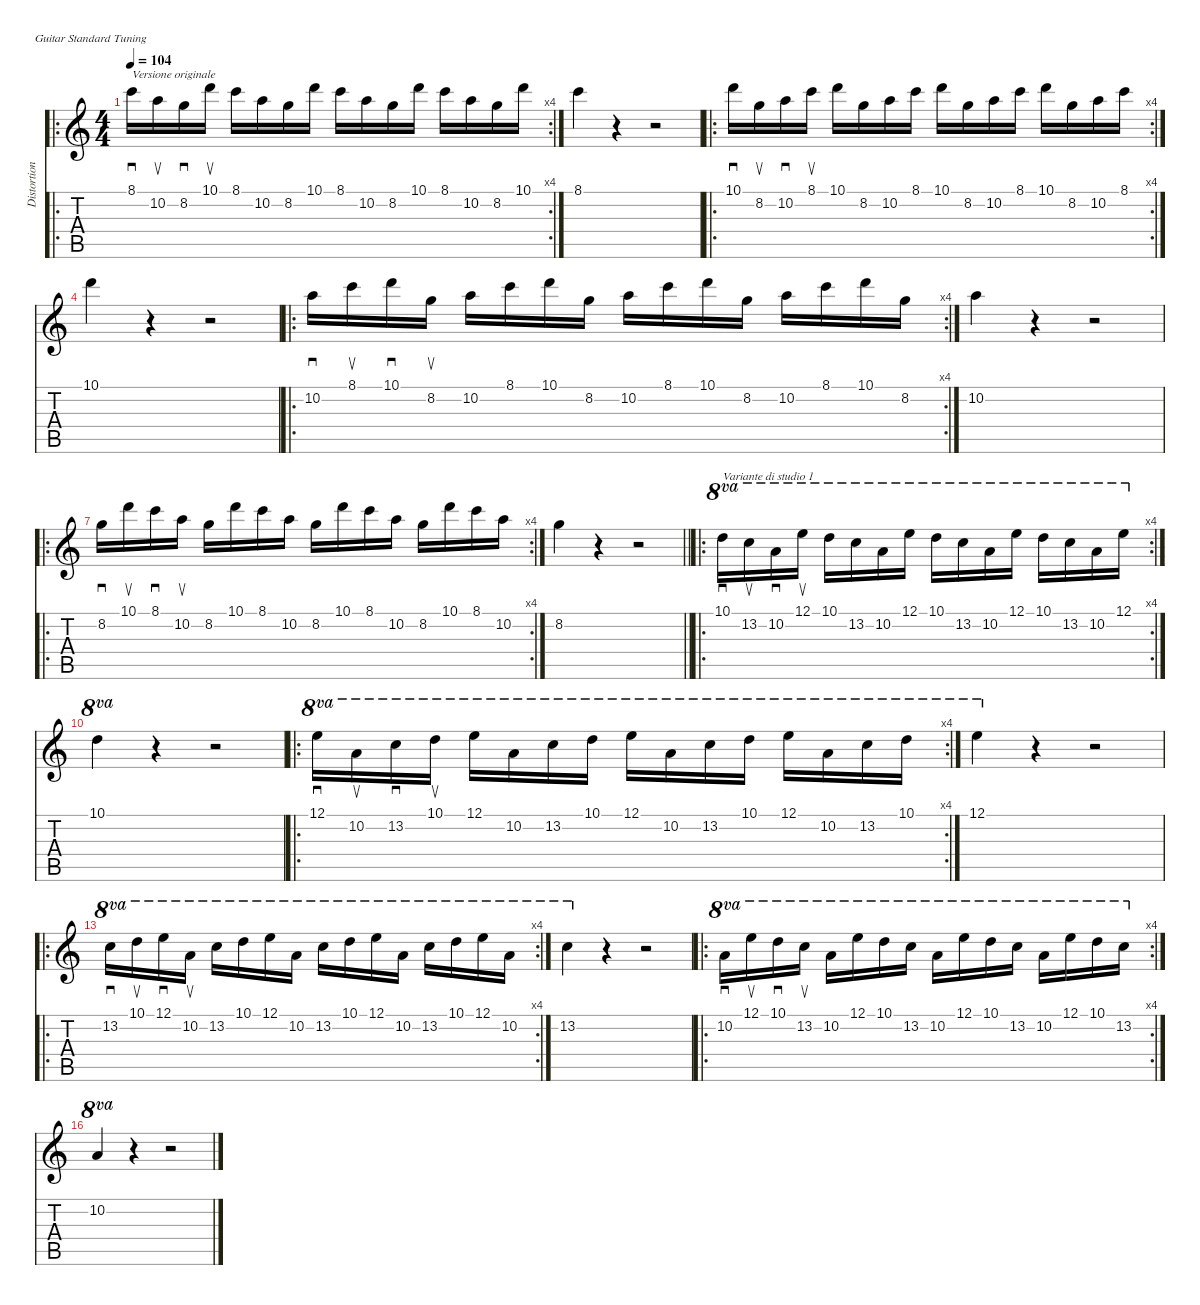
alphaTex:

\defaultSystemsLayout 4
\hideDynamics
\bracketExtendMode nobrackets
\otherSystemsTrackNameOrientation horizontal
\defaultBarNumberDisplay FirstOfSystem
\track ("Distortion Guitar" "Distortion") {instrument distortionguitar}
\staff {score tabs}
\tuning (E4 B3 G3 D3 A2 E2)
\ro
\rc 4
\ts (4 4)
\tempo 104
\clef g2
\ks c
8.1.16{sd txt "Versione originale" dy mf instrument distortionguitar beam Down} 10.2.16{su beam Down} 8.2.16{sd beam Down} 10.1.16{su beam Down} 8.1.16{beam Down} 10.2.16{beam Down} 8.2.16{beam Down} 10.1.16{beam Down} 8.1.16{beam Down} 10.2.16{beam Down} 8.2.16{beam Down} 10.1.16{beam Down} 8.1.16{beam Down} 10.2.16{beam Down} 8.2.16{beam Down} 10.1.16{beam Down} |
8.1.4{beam Down} r.4{beam Down} r.2{beam Down} |
\ro
\rc 4
\scale
1.47913 10.1.16{sd beam Down} 8.2.16{su beam Down} 10.2.16{sd beam Down} 8.1.16{su beam Down} 10.1.16{beam Down} 8.2.16{beam Down} 10.2.16{beam Down} 8.1.16{beam Down} 10.1.16{beam Down} 8.2.16{beam Down} 10.2.16{beam Down} 8.1.16{beam Down} 10.1.16{beam Down} 8.2.16{beam Down} 10.2.16{beam Down} 8.1.16{beam Down} |
\scale
0.520875 10.1.4{beam Down} r.4{beam Down} r.2{beam Down} |
\ro
\rc 4
\scale
1.48118 10.2.16{sd beam Down} 8.1.16{su beam Down} 10.1.16{sd beam Down} 8.2.16{su beam Down} 10.2.16{beam Down} 8.1.16{beam Down} 10.1.16{beam Down} 8.2.16{beam Down} 10.2.16{beam Down} 8.1.16{beam Down} 10.1.16{beam Down} 8.2.16{beam Down} 10.2.16{beam Down} 8.1.16{beam Down} 10.1.16{beam Down} 8.2.16{beam Down} |
\scale
0.518822 10.2.4{beam Down} r.4{beam Down} r.2{beam Down} |
\ro
\rc 4
\scale
1.48603 8.2.16{sd beam Down} 10.1.16{su beam Down} 8.1.16{sd beam Down} 10.2.16{su beam Down} 8.2.16{beam Down} 10.1.16{beam Down} 8.1.16{beam Down} 10.2.16{beam Down} 8.2.16{beam Down} 10.1.16{beam Down} 8.1.16{beam Down} 10.2.16{beam Down} 8.2.16{beam Down} 10.1.16{beam Down} 8.1.16{beam Down} 10.2.16{beam Down} |
\barLineRight lightlight
8.2.4{beam Down} r.4{beam Down} r.2{beam Down} |
\ro
\rc 4
10.1.16{sd ot 8va txt "Variante di studio 1" beam Down} 13.2.16{su ot 8va beam Down} 10.2.16{sd ot 8va beam Down} 12.1.16{su ot 8va beam Down} 10.1.16{ot 8va beam Down} 13.2.16{ot 8va beam Down} 10.2.16{ot 8va beam Down} 12.1.16{ot 8va beam Down} 10.1.16{ot 8va beam Down} 13.2.16{ot 8va beam Down} 10.2.16{ot 8va beam Down} 12.1.16{ot 8va beam Down} 10.1.16{ot 8va beam Down} 13.2.16{ot 8va beam Down} 10.2.16{ot 8va beam Down} 12.1.16{ot 8va beam Down} |
10.1.4{ot 8va beam Down} r.4{beam Down} r.2{beam Down} |
\ro
\rc 4
12.1.16{sd ot 8va beam Down} 10.2.16{su ot 8va beam Down} 13.2.16{sd ot 8va beam Down} 10.1.16{su ot 8va beam Down} 12.1.16{ot 8va beam Down} 10.2.16{ot 8va beam Down} 13.2.16{ot 8va beam Down} 10.1.16{ot 8va beam Down} 12.1.16{ot 8va beam Down} 10.2.16{ot 8va beam Down} 13.2.16{ot 8va beam Down} 10.1.16{ot 8va beam Down} 12.1.16{ot 8va beam Down} 10.2.16{ot 8va beam Down} 13.2.16{ot 8va beam Down} 10.1.16{ot 8va beam Down} |
12.1.4{ot 8va beam Down} r.4{beam Down} r.2{beam Down} |
\ro
\rc 4
13.2.16{sd ot 8va beam Down} 10.1.16{su ot 8va beam Down} 12.1.16{sd ot 8va beam Down} 10.2.16{su ot 8va beam Down} 13.2.16{ot 8va beam Down} 10.1.16{ot 8va beam Down} 12.1.16{ot 8va beam Down} 10.2.16{ot 8va beam Down} 13.2.16{ot 8va beam Down} 10.1.16{ot 8va beam Down} 12.1.16{ot 8va beam Down} 10.2.16{ot 8va beam Down} 13.2.16{ot 8va beam Down} 10.1.16{ot 8va beam Down} 12.1.16{ot 8va beam Down} 10.2.16{ot 8va beam Down} |
13.2.4{ot 8va beam Down} r.4{beam Down} r.2{beam Down} |
\ro
\rc 4
10.2.16{sd ot 8va beam Down} 12.1.16{su ot 8va beam Down} 10.1.16{sd ot 8va beam Down} 13.2.16{su ot 8va beam Down} 10.2.16{ot 8va beam Down} 12.1.16{ot 8va beam Down} 10.1.16{ot 8va beam Down} 13.2.16{ot 8va beam Down} 10.2.16{ot 8va beam Down} 12.1.16{ot 8va beam Down} 10.1.16{ot 8va beam Down} 13.2.16{ot 8va beam Down} 10.2.16{ot 8va beam Down} 12.1.16{ot 8va beam Down} 10.1.16{ot 8va beam Down} 13.2.16{ot 8va beam Down} |
10.2.4{ot 8va beam Up} r.4{beam Up} r.2{beam Up}
